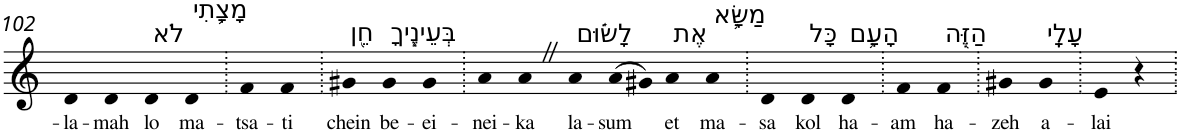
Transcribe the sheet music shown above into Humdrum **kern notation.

**kern	**text
*part1	*part1
*staff1	*staff1
*I"Piano	*
*I'Pno	*
!!LO:PB:g=z
*clefG2	*
*k[]	*
=102	=102
!	!LO:LY:b
4d	-la-
!	!LO:LY:b
4d	-mah
!LO:TX:a:t=לֹא	!
!	!LO:LY:b
4d	lo
!LO:TX:a:t=מָצָ֥תִי	!
!	!LO:LY:b
4d	ma-
=103.	=103.
!	!LO:LY:b
4f	-tsa-
!	!LO:LY:b
4f	-ti
=104.	=104.
!LO:TX:a:t=חֵ֖ן	!
!	!LO:LY:b
4g#X	chein
!LO:TX:a:t=בְּעֵינֶ֑יךָ	!
!	!LO:LY:b
4g#	be-
!	!LO:LY:b
4g#	-ei-
=105.	=105.
!	!LO:LY:b
4a	-nei-
!	!LO:LY:b
4aZ	-ka
!LO:TX:a:t=לָשׂ֗וּם	!
!	!LO:LY:b
4a	la-
!	!LO:LY:b
(>8a	-sum
8g#X)	.
!LO:TX:a:t=אֶת	!
!	!LO:LY:b
4a	et
!LO:TX:a:t=מַשָּׂ֛א	!
!	!LO:LY:b
4a	ma-
=106.	=106.
!	!LO:LY:b
4d	-sa
!LO:TX:a:t=כָּל	!
!	!LO:LY:b
4d	kol
!LO:TX:a:t=הָעָ֥ם	!
!	!LO:LY:b
4d	ha-
=107.	=107.
!	!LO:LY:b
4f	-am
!LO:TX:a:t=הַזֶּ֖ה	!
!	!LO:LY:b
4f	ha-
=108.	=108.
!	!LO:LY:b
4g#X	-zeh
!LO:TX:a:t=עָלָֽי	!
!	!LO:LY:b
4g#	a-
=109.	=109.
!	!LO:LY:b
4e	-lai
4r	.
=.	=.
*-	*-
